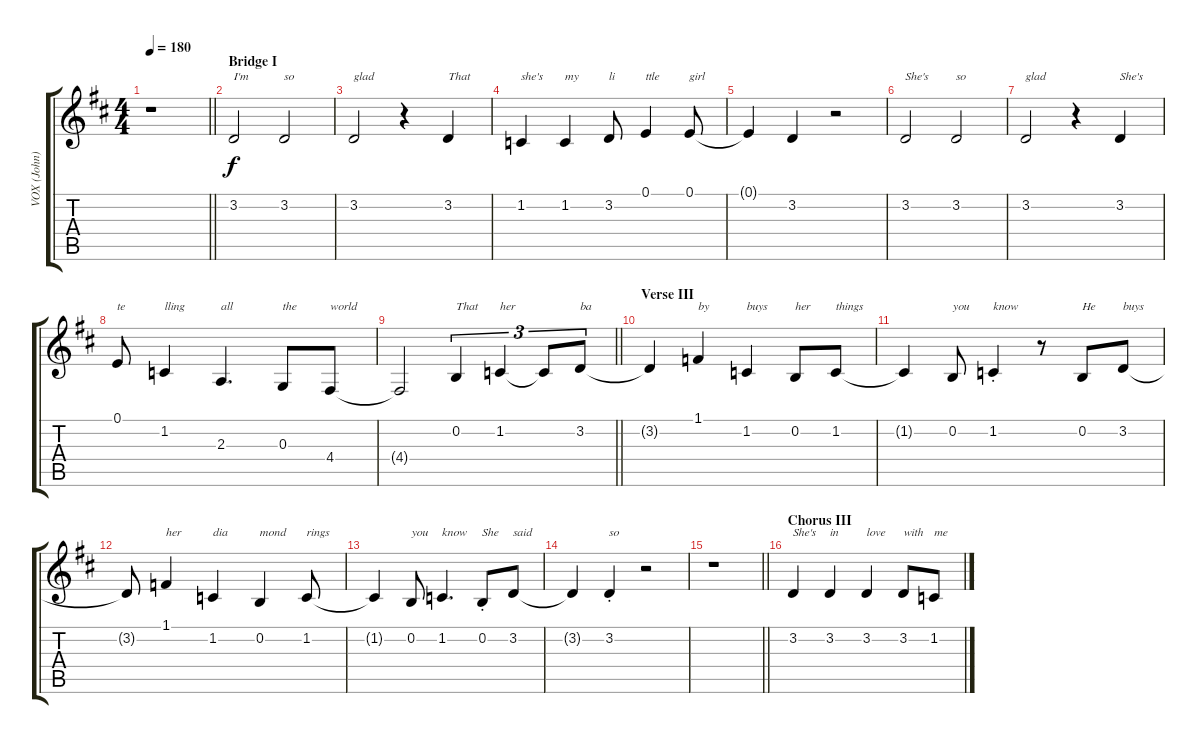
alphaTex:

\track ("VOX (John)" "VOX (John)") {instrument altosax}
\staff {score tabs}
\tuning (E4 B3 G3 D3 A2 E2) {hide}
\ts (4 4)
\tempo 180
\clef g2
\barLineRight lightlight
\ks d
r.1{dy f} |
\section ("" "Bridge I")
3.2.2{txt "I'm"} 3.2.2{txt "so"} |
3.2.2{txt "glad"} r.4 3.2.4{txt "That"} |
1.2.4{txt "she's"} 1.2.4{txt "my"} 3.2.8{txt "li"} 0.1.4{txt "ttle"} 0.1.8{txt "girl"} |
0.1{t}.4 3.2.4 r.2 |
3.2.2{txt "She's"} 3.2.2{txt "so"} |
3.2.2{txt "glad"} r.4 3.2.4{txt "She's"} |
0.1.8{txt "te"} 1.2.4{txt "lling"} 2.3.4{d txt "all"} 0.3.8{txt "the"} 4.4.8{txt "world"} |
\barLineRight lightlight
4.4{t}.2 0.2.4{tu (3 2) txt "That"} 1.2.4{tu (3 2) txt "her"} 1.2{t}.8{tu (3 2)} 3.2.8{tu (3 2) txt "ba"} |
\section ("" "Verse III")
3.2{t}.4 1.1.4{txt "by"} 1.2.4{txt "buys"} 0.2.8{txt "her"} 1.2.8{txt "things"} |
1.2{t}.4 0.2.8{txt "you"} 1.2{st}.4{txt "know"} r.8 0.2.8{txt "He"} 3.2.8{txt "buys"} |
3.2{t}.8 1.1.4{txt "her"} 1.2.4{txt "dia"} 0.2.4{txt "mond"} 1.2.8{txt "rings"} |
1.2{t}.4 0.2.8{txt "you"} 1.2.4{d txt "know"} 0.2{st}.8{txt "She"} 3.2.8{txt "said"} |
3.2{t}.4 3.2{st}.4{txt "so"} r.2 |
\barLineRight lightlight
r.1 |
\section ("" "Chorus III")
3.2.4{txt "She's"} 3.2.4{txt "in"} 3.2.4{txt "love"} 3.2.8{txt "with"} 1.2.8{txt "me"}
